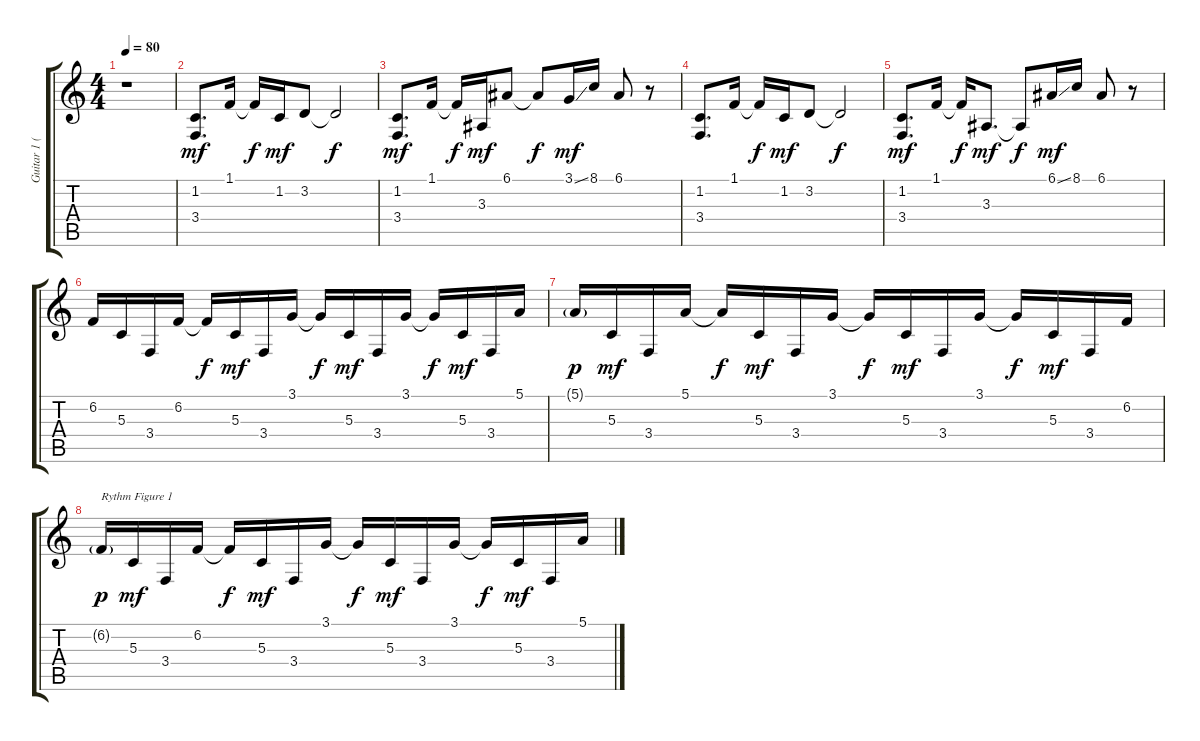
\track ("Guitar 1 (Lead)" "Guitar 1 (") {instrument sitar}
\staff {score tabs}
\tuning (E4 B3 G3 D3 A2 E2) {hide}
\ts (4 4)
\tempo 80
\clef g2
\ks c
r.1{dy mf instrument sitar} |
(1.2 3.4).8{d} 1.1.16 1.1{t}.16{dy f} 1.2.16{dy mf volume 14} 3.2.8 3.2{t}.2{dy f} |
(1.2 3.4).8{d dy mf} 1.1.16 1.1{t}.16{dy f} 3.3.16{dy mf} 6.1.8 6.1{t}.8{dy f} 3.1{ss}.16{dy mf} 8.1.16 6.1.8 r.8 |
(1.2 3.4).8{d} 1.1.16 1.1{t}.16{dy f} 1.2.16{dy mf} 3.2.8 3.2{t}.2{dy f} |
(1.2 3.4).8{d dy mf} 1.1.16 1.1{t}.16{dy f} 3.3.8{d dy mf} 3.3{t}.8{dy f} 6.1{ss}.16{dy mf} 8.1.16 6.1.8 r.8 |
6.2.16 5.3.16 3.4.16 6.2.16 6.2{t}.16{dy f} 5.3.16{dy mf} 3.4.16 3.1.16 3.1{t}.16{dy f} 5.3.16{dy mf} 3.4.16 3.1.16 3.1{t}.16{dy f} 5.3.16{dy mf} 3.4.16 5.1.16 |
5.1{g}.16{dy p} 5.3.16{dy mf} 3.4.16 5.1.16 5.1{t}.16{dy f} 5.3.16{dy mf} 3.4.16 3.1.16 3.1{t}.16{dy f} 5.3.16{dy mf} 3.4.16 3.1.16 3.1{t}.16{dy f} 5.3.16{dy mf} 3.4.16 6.2.16 |
6.2{g}.16{txt "Rythm Figure 1" dy p} 5.3.16{dy mf} 3.4.16 6.2.16 6.2{t}.16{dy f} 5.3.16{dy mf} 3.4.16 3.1.16 3.1{t}.16{dy f} 5.3.16{dy mf} 3.4.16 3.1.16 3.1{t}.16{dy f} 5.3.16{dy mf} 3.4.16 5.1.16
